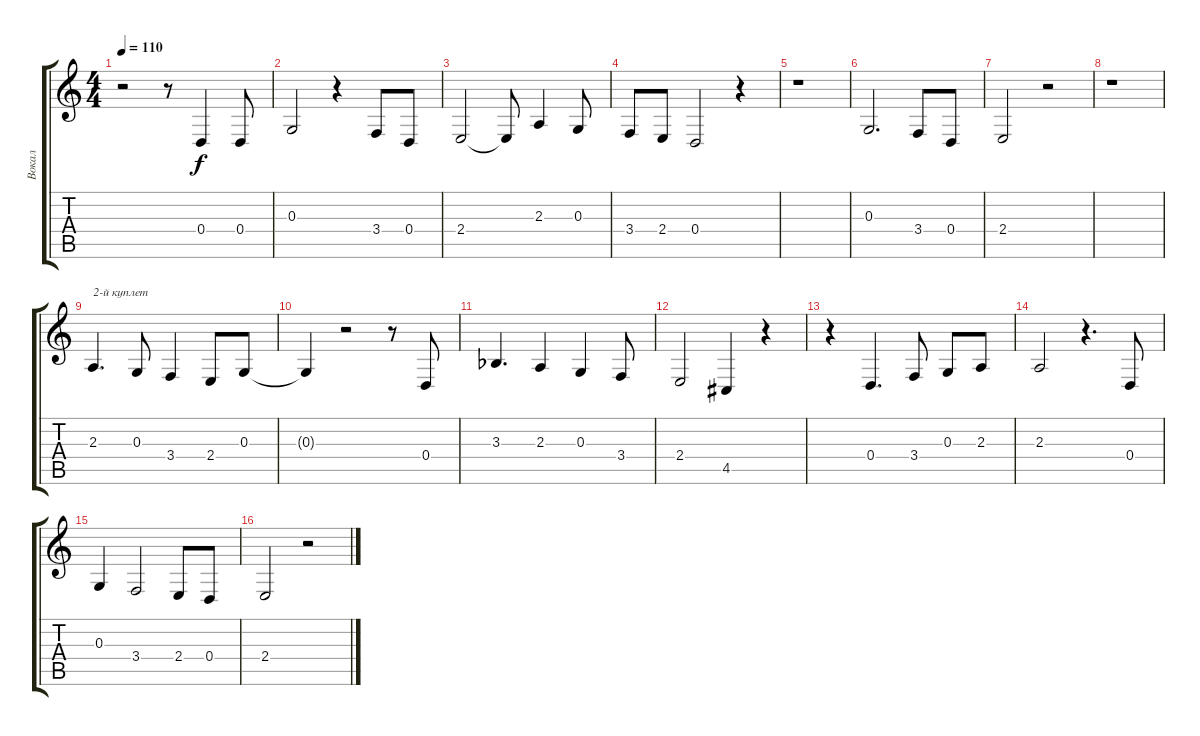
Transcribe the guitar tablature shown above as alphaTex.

\track ("Вокал" "Вокал") {instrument oboe}
\staff {score tabs}
\tuning (E4 B3 G3 D3 A2 E2) {hide}
\ts (4 4)
\tempo 110
\clef g2
\ks aminor
r.2{dy f} r.8 0.4.4 0.4.8 |
0.3.2 r.4 3.4.8 0.4.8 |
2.4.2 2.4{t}.8 2.3.4 0.3.8 |
3.4.8 2.4.8 0.4.2 r.4 |
r.1 |
0.3.2{d} 3.4.8 0.4.8 |
2.4.2 r.2 |
r.1 |
2.3.4{d txt "2-й куплет"} 0.3.8 3.4.4 2.4.8 0.3.8 |
0.3{t}.4 r.2 r.8 0.4.8 |
3.3{acc b}.4{d} 2.3.4 0.3.4 3.4.8 |
2.4.2 4.5.4 r.4 |
r.4 0.4.4{d} 3.4.8 0.3.8 2.3.8 |
2.3.2 r.4{d} 0.4.8 |
0.3.4 3.4.2 2.4.8 0.4.8 |
2.4.2 r.2
